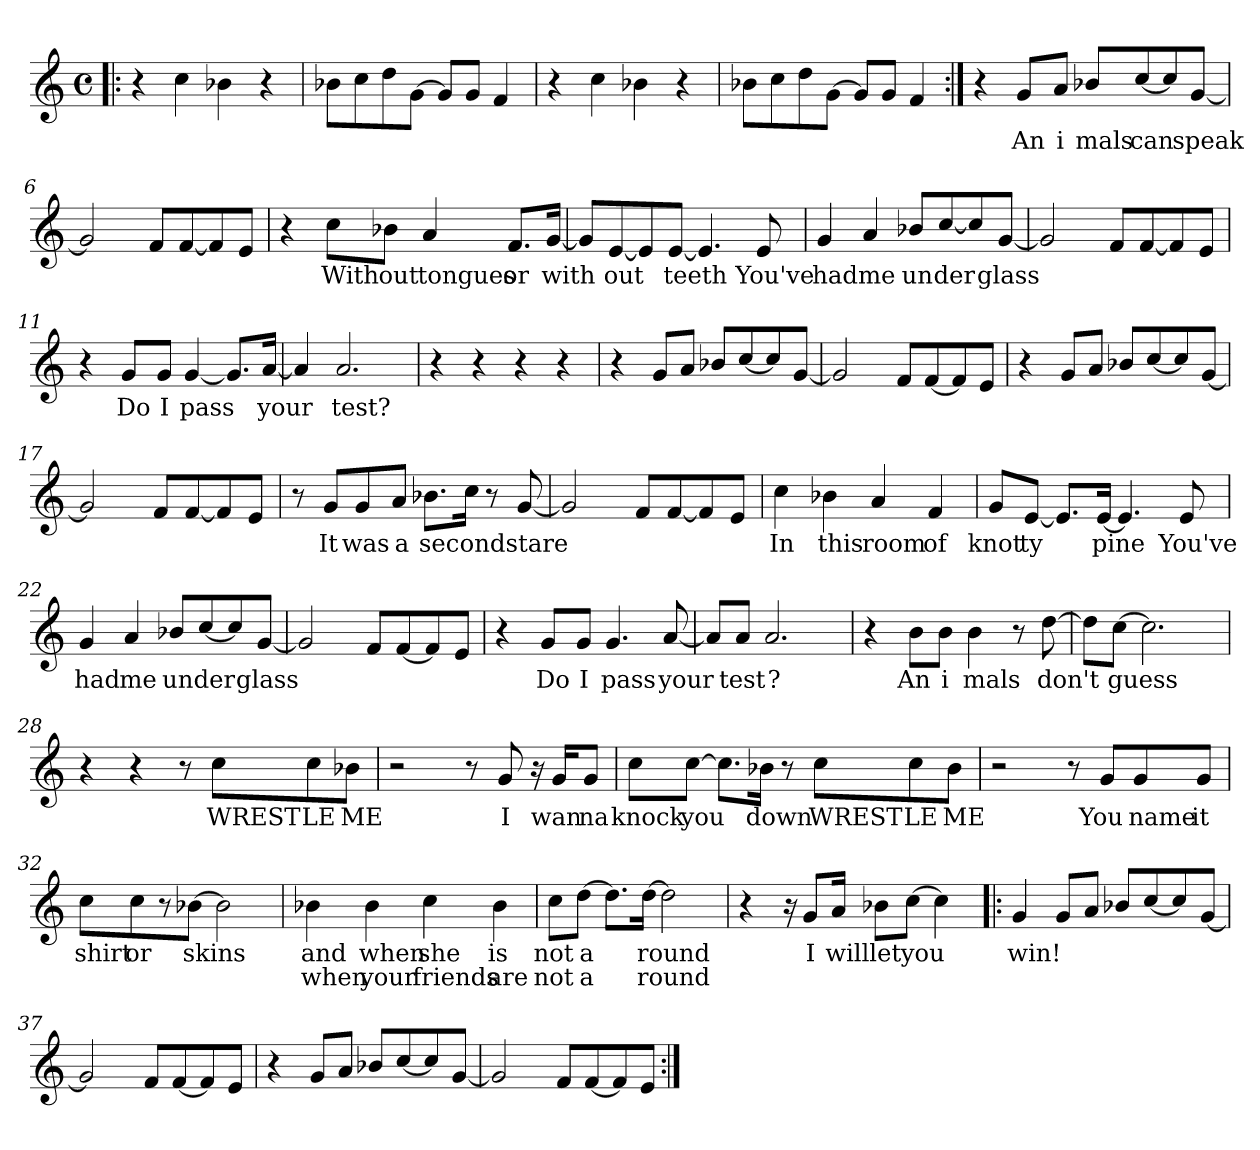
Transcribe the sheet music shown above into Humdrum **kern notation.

**kern	**text	**text
*part1	*part1	*part1
*staff1	*staff1	*staff1
*clefG2	*	*
*k[]	*	*
*C:	*	*
*M4/4	*	*
*met(c)	*	*
=1!|:	=1!|:	=1!|:
4r	.	.
4cc\	.	.
4b-X\	.	.
4r	.	.
=2	=2	=2
8b-X\L	.	.
8cc\	.	.
8dd\	.	.
[8g\J	.	.
8g/L]	.	.
8g/J	.	.
4f/	.	.
=3	=3	=3
4r	.	.
4cc\	.	.
4b-X\	.	.
4r	.	.
=4	=4	=4
8b-X\L	.	.
8cc\	.	.
8dd\	.	.
[8g\J	.	.
8g/L]	.	.
8g/J	.	.
4f/	.	.
!!LO:LB:g=z
=5:|!	=5:|!	=5:|!
4r	.	.
8g/L	An	.
8a/J	i	.
8b-X/L	mals	.
[8cc/	can	.
8cc/]	.	.
[8g/J	speak	.
=6	=6	=6
2g/]	.	.
8f/L	.	.
[8f/	.	.
8f/]	.	.
8e/J	.	.
=7	=7	=7
4r	.	.
8cc\L	With	.
8b-X\J	out	.
4a/	tongues	.
8.f/L	or	.
[16g/Jk	with	.
!!LO:LB:g=z
=8	=8	=8
8g/L]	.	.
[8e/	out	.
8e/]	.	.
[8e/J	teeth	.
4.e/]	.	.
8e/	You've	.
=9	=9	=9
4g/	had	.
4a/	me	.
8b-X/L	un	.
[8cc/	der	.
8cc/]	.	.
[8g/J	glass	.
=10	=10	=10
2g/]	.	.
8f/L	.	.
[8f/	.	.
8f/]	.	.
8e/J	.	.
!!LO:LB:g=z
=11	=11	=11
4r	.	.
8g/L	Do	.
8g/J	I	.
[4g/	pass	.
8.g/L]	.	.
[16a/Jk	your	.
=12	=12	=12
4a/]	.	.
2.a/	test?	.
=13	=13	=13
4r	.	.
4r	.	.
4r	.	.
4r	.	.
!!LO:LB:g=z
=14	=14	=14
4r	.	.
8g/L	.	.
8a/J	.	.
8b-X/L	.	.
[8cc/	.	.
8cc/]	.	.
[8g/J	.	.
=15	=15	=15
2g/]	.	.
8f/L	.	.
[8f/	.	.
8f/]	.	.
8e/J	.	.
=16	=16	=16
4r	.	.
8g/L	.	.
8a/J	.	.
8b-X/L	.	.
[8cc/	.	.
8cc/]	.	.
[8g/J	.	.
=17	=17	=17
2g/]	.	.
8f/L	.	.
[8f/	.	.
8f/]	.	.
8e/J	.	.
!!LO:LB:g=z
=18	=18	=18
8r	.	.
8g/L	It	.
8g/	was	.
8a/J	a	.
8.b-X\L	sec	.
16cc\Jk	ond	.
8r	.	.
[8g/	stare	.
=19	=19	=19
2g/]	.	.
8f/L	.	.
[8f/	.	.
8f/]	.	.
8e/J	.	.
=20	=20	=20
4cc\	In	.
4b-X\	this	.
4a/	room	.
4f/	of	.
!!LO:PB:g=z
=21	=21	=21
8g/L	knot	.
[8e/J	ty	.
8.e/L]	.	.
[16e/Jk	pine	.
4.e/]	.	.
8e/	You've	.
=22	=22	=22
4g/	had	.
4a/	me	.
8b-X/L	un	.
[8cc/	der	.
8cc/]	.	.
[8g/J	glass	.
=23	=23	=23
2g/]	.	.
8f/L	.	.
[8f/	.	.
8f/]	.	.
8e/J	.	.
!!LO:LB:g=z
=24	=24	=24
4r	.	.
8g/L	Do	.
8g/J	I	.
4.g/	pass	.
[8a/	your	.
=25	=25	=25
8a/L]	.	.
8a/J	test	.
2.a/	?	.
=26	=26	=26
4r	.	.
8b\L	An	.
8b\J	i	.
4b\	mals	.
8r	.	.
[8dd\	don't	.
=27	=27	=27
8dd\L]	.	.
[8cc\J	guess	.
2.cc\]	.	.
=28	=28	=28
4r	.	.
4r	.	.
8r	.	.
8cc\L	WREST	.
8cc\	LE	.
8b-X\J	ME	.
!!LO:LB:g=z
=29	=29	=29
2r	.	.
8r	.	.
8g/	I	.
16r	.	.
16g/KL	wan	.
8g/J	na	.
=30	=30	=30
8cc\L	knock	.
[8cc\J	you	.
8.cc\L]	.	.
16b-X\Jk	down	.
8r	.	.
8cc\L	WREST	.
8cc\	LE	.
8b-\J	ME	.
=31	=31	=31
2r	.	.
8r	.	.
8g/L	You	.
8g/	name	.
8g/J	it	.
=32	=32	=32
8cc\L	shirt	.
8cc\	or	.
8r	.	.
[8b-X\J	skins	.
2b-\]	.	.
!!LO:LB:g=z
=33	=33	=33
4b-X\	and	when
4b-\	when	your
4cc\	she	friends
4b-\	is	are
=34	=34	=34
8cc\L	not	not
[8dd\J	a	a
8.dd\L]	.	.
[16dd\Jk	round	round
2dd\]	.	.
=35	=35	=35
4r	.	.
16r	.	.
8g/L	I	.
16a/Jk	will	.
8b-X\L	let	.
[8cc\J	you	.
4cc\]	.	.
!!LO:LB:g=z
=36!|:	=36!|:	=36!|:
4g/	win!	.
8g/L	.	.
8a/J	.	.
8b-X/L	.	.
[8cc/	.	.
8cc/]	.	.
[8g/J	.	.
=37	=37	=37
2g/]	.	.
8f/L	.	.
[8f/	.	.
8f/]	.	.
8e/J	.	.
=38	=38	=38
4r	.	.
8g/L	.	.
8a/J	.	.
8b-X/L	.	.
[8cc/	.	.
8cc/]	.	.
[8g/J	.	.
=39	=39	=39
2g/]	.	.
8f/L	.	.
[8f/	.	.
8f/]	.	.
8e/J	.	.
=:|!	=:|!	=:|!
*-	*-	*-
